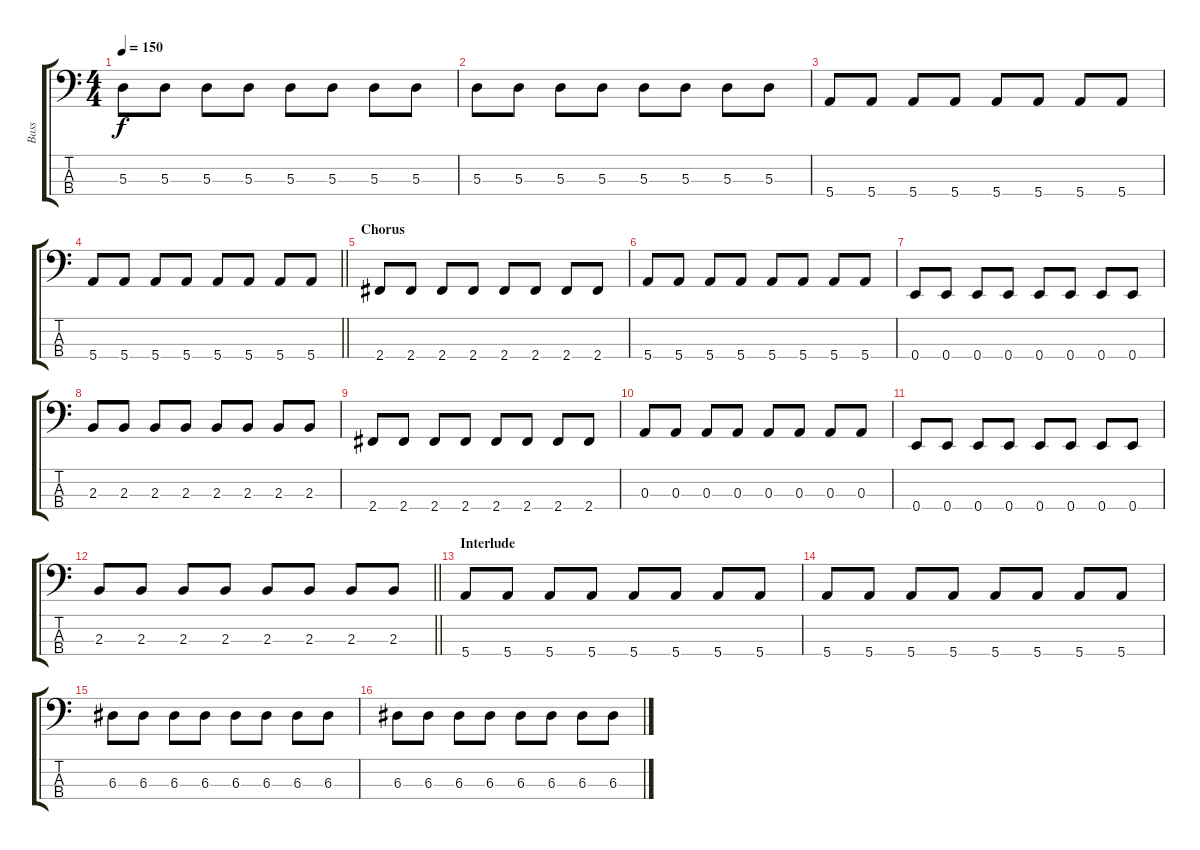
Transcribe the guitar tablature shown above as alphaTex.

\track ("Bass" "Bass") {instrument electricbassfinger}
\staff {score tabs}
\tuning (G2 D2 A1 E1) {hide}
\ts (4 4)
\tempo 150
\clef f4
\ks c
5.3.8{dy f} 5.3.8 5.3.8 5.3.8 5.3.8 5.3.8 5.3.8 5.3.8 |
5.3.8 5.3.8 5.3.8 5.3.8 5.3.8 5.3.8 5.3.8 5.3.8 |
5.4.8 5.4.8 5.4.8 5.4.8 5.4.8 5.4.8 5.4.8 5.4.8 |
\barLineRight lightlight
5.4.8 5.4.8 5.4.8 5.4.8 5.4.8 5.4.8 5.4.8 5.4.8 |
\section ("" "Chorus")
2.4.8 2.4.8 2.4.8 2.4.8 2.4.8 2.4.8 2.4.8 2.4.8 |
5.4.8 5.4.8 5.4.8 5.4.8 5.4.8 5.4.8 5.4.8 5.4.8 |
0.4.8 0.4.8 0.4.8 0.4.8 0.4.8 0.4.8 0.4.8 0.4.8 |
2.3.8 2.3.8 2.3.8 2.3.8 2.3.8 2.3.8 2.3.8 2.3.8 |
2.4.8 2.4.8 2.4.8 2.4.8 2.4.8 2.4.8 2.4.8 2.4.8 |
0.3.8 0.3.8 0.3.8 0.3.8 0.3.8 0.3.8 0.3.8 0.3.8 |
0.4.8 0.4.8 0.4.8 0.4.8 0.4.8 0.4.8 0.4.8 0.4.8 |
\barLineRight lightlight
2.3.8 2.3.8 2.3.8 2.3.8 2.3.8 2.3.8 2.3.8 2.3.8 |
\section ("" "Interlude")
5.4.8 5.4.8 5.4.8 5.4.8 5.4.8 5.4.8 5.4.8 5.4.8 |
5.4.8 5.4.8 5.4.8 5.4.8 5.4.8 5.4.8 5.4.8 5.4.8 |
6.3.8 6.3.8 6.3.8 6.3.8 6.3.8 6.3.8 6.3.8 6.3.8 |
6.3.8 6.3.8 6.3.8 6.3.8 6.3.8 6.3.8 6.3.8 6.3.8
